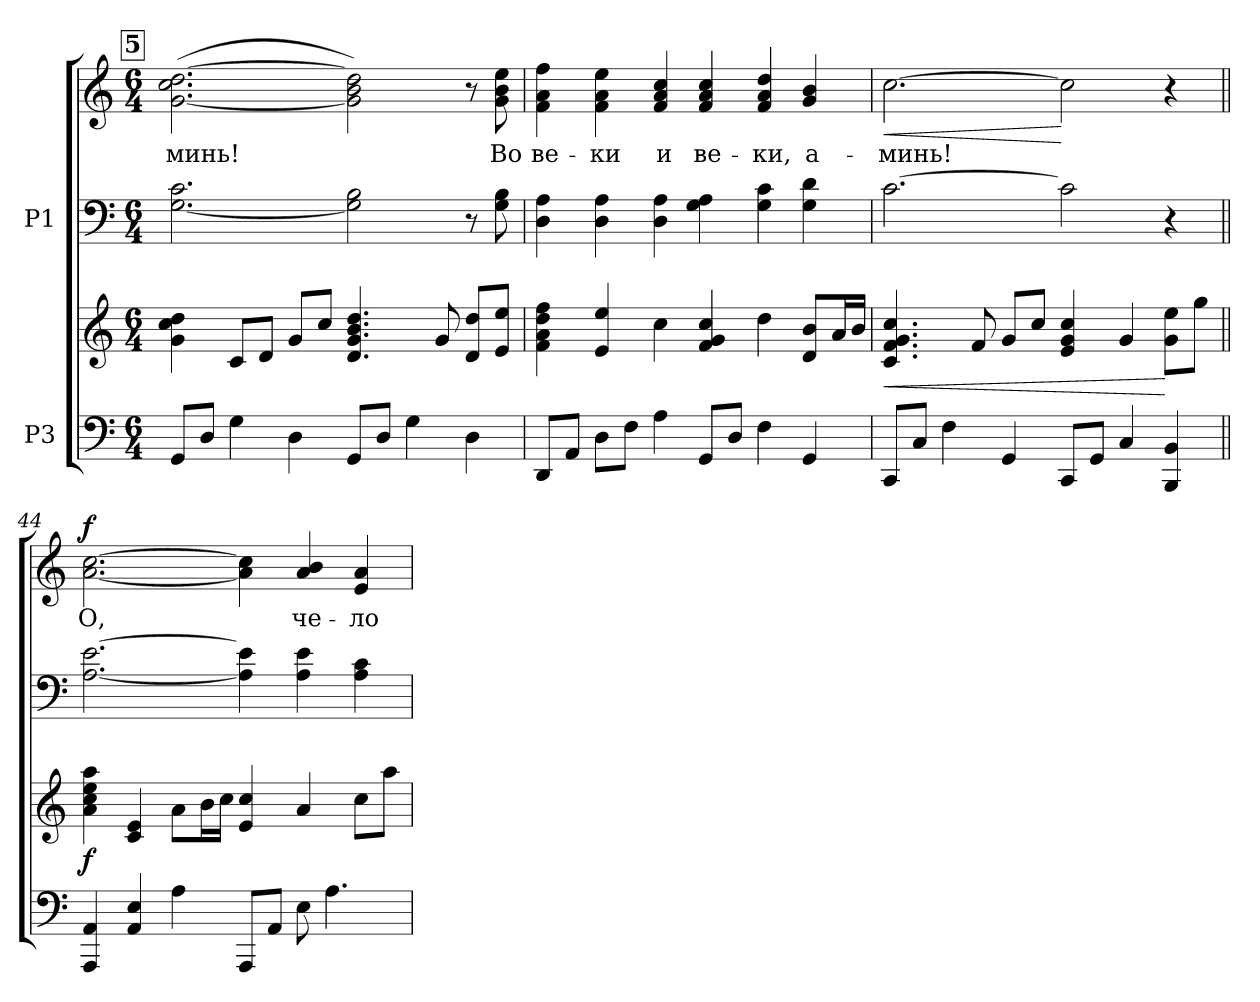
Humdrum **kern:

**kern	**kern	**dynam	**kern	**kern	**text	**dynam
*part2	*part2	*part2	*part1	*part1	*part1	*part1
*staff4	*staff3	*staff3/4	*staff2	*staff1	*staff1	*staff1/2
*I"P3	*	*	*I"P1	*	*	*
!!LO:LB:g=z
*clefF4	*clefG2	*	*clefF4	*clefG2	*	*
*k[]	*k[]	*	*k[]	*k[]	*	*
*C:	*C:	*	*C:	*C:	*	*
*M6/4	*M6/4	*	*M6/4	*M6/4	*	*
!!LO:REH:place=s1:color=#000000:enc=box:fs=15.4931:t=5
=41	=41	=41	=41	=41	=41	=41
!	!	!	!	!	!LO:LY:b:color=#000000	!
8GGi/L	4gi\ 4cci 4ddi	.	[<2.Gi\ 2.ci	([<2.gi\ 2.cci [>2.ddi	-минь!	.
8Di/J	.	.	.	.	.	.
4Gi\	8ci/L	.	.	.	.	.
.	8di/J	.	.	.	.	.
4Di\	8gi/L	.	.	.	.	.
.	8cci/J	.	.	.	.	.
8GGi/L	4.di/ 4.gi 4.bi 4.ddi	.	2Gi\] 2Bi	2gi\] 2bi 2ddi])	.	.
8Di/J	.	.	.	.	.	.
4Gi\	.	.	.	.	.	.
.	8gi/	.	.	.	.	.
4Di\	8di/ 8ddiL	.	8r	8r	.	.
!	!	!	!	!	!LO:LY:b:color=#000000	!
.	8ei/ 8eeiJ	.	8Gi\ 8Bi	8gi\ 8bi 8eei	Во	.
=42	=42	=42	=42	=42	=42	=42
!	!	!	!	!	!LO:LY:b:color=#000000	!
8DDi/L	4fi\ 4ai 4ddi 4ffi	.	4Di\ 4Ai	4fi\ 4ai 4ffi	ве-	.
8AAi/J	.	.	.	.	.	.
!	!	!	!	!	!LO:LY:b:color=#000000	!
8Di\L	4ei/ 4eei	.	4Di\ 4Ai	4fi\ 4ai 4eei	-ки	.
8Fi\J	.	.	.	.	.	.
!	!	!	!	!	!LO:LY:b:color=#000000	!
4Ai\	4cci\	.	4Di\ 4Ai	4fi/ 4ai 4cci	и	.
!	!	!	!	!	!LO:LY:b:color=#000000	!
8GGi/L	4fi/ 4gi 4cci	.	4Gi\ 4Ai	4fi/ 4ai 4cci	ве-	.
8Di/J	.	.	.	.	.	.
!	!	!	!	!	!LO:LY:b:color=#000000	!
4Fi\	4ddi\	.	4Gi\ 4ci	4fi/ 4ai 4ddi	-ки,	.
!	!	!	!	!	!LO:LY:b:color=#000000	!
4GGi/	8di/ 8biL	.	4Gi\ 4di	4gi/ 4bi	а-	.
.	16ai/L	.	.	.	.	.
.	16bi/JJ	.	.	.	.	.
=43	=43	=43	=43	=43	=43	=43
!	!	!LO:HP:b	!	!	!	!
!	!	!	!	!	!LO:LY:b:color=#000000	!LO:HP:b
8CCi/L	4.ci/ 4.fi 4.gi 4.cci	<	[>2.ci\	[>2.cci\	-минь!	<
8Ci/J	.	.	.	.	.	.
4Fi\	.	.	.	.	.	.
.	8fi/	.	.	.	.	.
4GGi/	8gi/L	.	.	.	.	.
.	8cci/J	.	.	.	.	.
8CCi/L	4ei/ 4gi 4cci	.	2ci\]	2cci\]	.	[
8GGi/J	.	.	.	.	.	.
4Ci/	4gi/	.	.	.	.	.
4BBBi/ 4BBi	8gi\ 8eeiL	[	4r	4r	.	.
.	8ggi\J	.	.	.	.	.
!!LO:LB:g=z
=44||	=44||	=44||	=44||	=44||	=44||	=44||
!	!	!	!	!	!LO:LY:b:color=#000000	!
4AAAi/ 4AAi	4ai\ 4cci 4eei 4aai	f	[<2.Ai\ [>2.ei	[<2.ai\ [>2.cci	О,	f
4AAi/ 4Ei	4ci/ 4ei	.	.	.	.	.
4Ai\	8ai\L	.	.	.	.	.
.	16bi\L	.	.	.	.	.
.	16cci\JJ	.	.	.	.	.
8AAAi/L	4ei/ 4cci	.	4Ai\] 4ei]	4ai\] 4cci]	.	.
8AAi/J	.	.	.	.	.	.
!	!	!	!	!	!LO:LY:b:color=#000000	!
8Ei\	4ai/	.	4Ai\ 4ei	4ai/ 4bi	че-	.
4.Ai\	.	.	.	.	.	.
!	!	!	!	!	!LO:LY:b:color=#000000	!
.	8cci\L	.	4Ai\ 4ci	4ei/ 4ai	-ло-	.
.	8aai\J	.	.	.	.	.
=	=	=	=	=	=	=
*-	*-	*-	*-	*-	*-	*-
